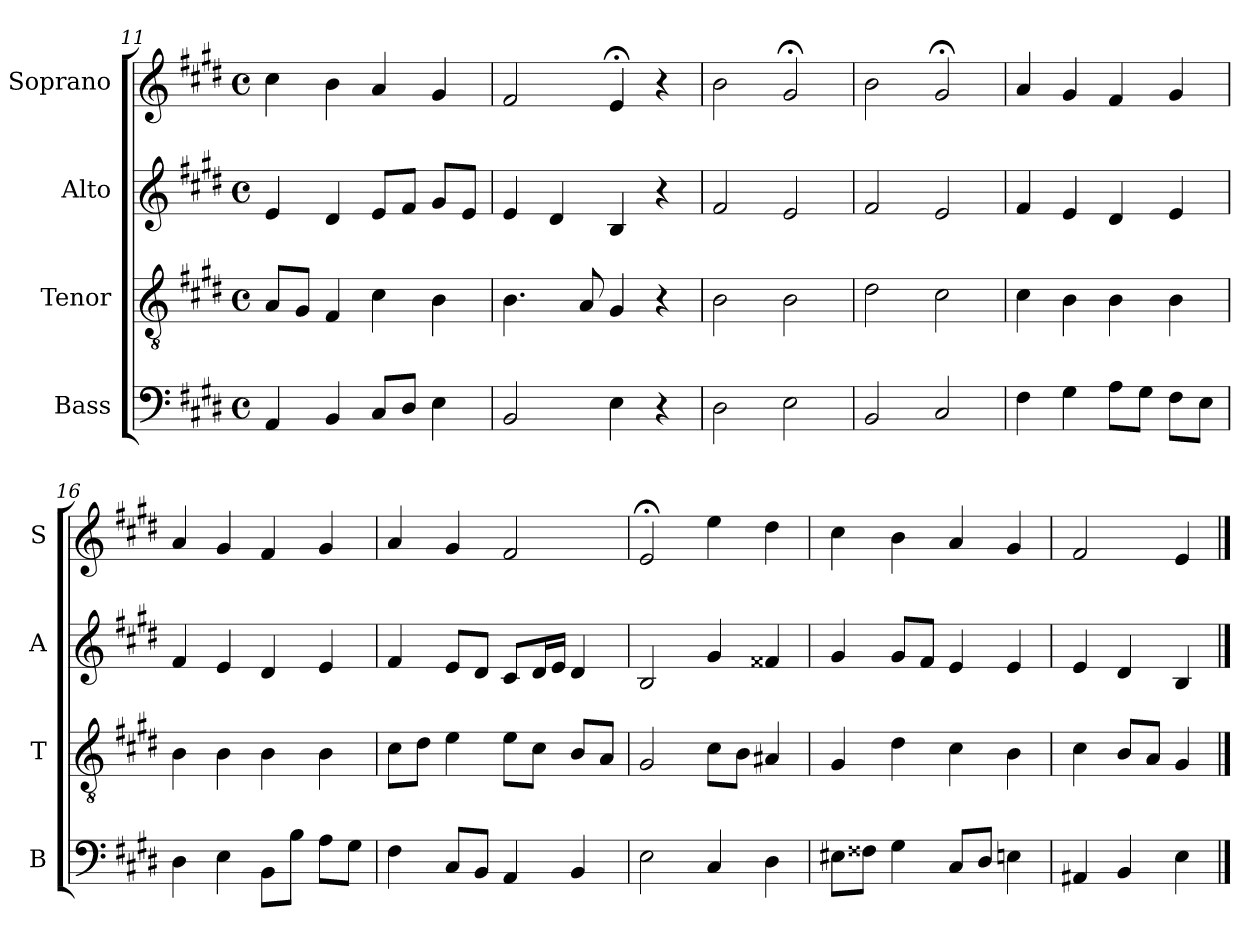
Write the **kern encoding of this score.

**kern	**kern	**kern	**kern
*part4	*part3	*part2	*part1
*staff4	*staff3	*staff2	*staff1
*I"Bass	*I"Tenor	*I"Alto	*I"Soprano
*I'B	*I'T	*I'A	*I'S
*clefF4	*clefGv2	*clefG2	*clefG2
*k[f#c#g#d#]	*k[f#c#g#d#]	*k[f#c#g#d#]	*k[f#c#g#d#]
*E:	*E:	*E:	*E:
*M4/4	*M4/4	*M4/4	*M4/4
*met(c)	*met(c)	*met(c)	*met(c)
=11	=11	=11	=11
4AA/	8A/L	4e/	4cc#\
.	8G#/J	.	.
4BB/	4F#/	4d#/	4b\
8C#/L	4c#\	8e/L	4a/
8D#/J	.	8f#/J	.
4E\	4B\	8g#/L	4g#/
.	.	8e/J	.
=12	=12	=12	=12
2BB/	4.B\	4e/	2f#/
.	.	4d#/	.
.	8A/	.	.
4E\	4G#/	4B/	4e;</
4r	4r	4r	4r
=13	=13	=13	=13
2D#\	2B\	2f#/	2b\
2E\	2B\	2e/	2g#;</
!!LO:LB:g=z
=14	=14	=14	=14
2BB/	2d#\	2f#/	2b\
2C#/	2c#\	2e/	2g#;</
=15	=15	=15	=15
4F#\	4c#\	4f#/	4a/
4G#\	4B\	4e/	4g#/
8A\L	4B\	4d#/	4f#/
8G#\J	.	.	.
8F#\L	4B\	4e/	4g#/
8E\J	.	.	.
=16	=16	=16	=16
4D#\	4B\	4f#/	4a/
4E\	4B\	4e/	4g#/
8BB\L	4B\	4d#/	4f#/
8B\J	.	.	.
8A\L	4B\	4e/	4g#/
8G#\J	.	.	.
=17	=17	=17	=17
4F#\	8c#\L	4f#/	4a/
.	8d#\J	.	.
8C#/L	4e\	8e/L	4g#/
8BB/J	.	8d#/J	.
4AA/	8e\L	8c#/L	2f#/
.	8c#\J	16d#/L	.
.	.	16e/JJ	.
4BB/	8B/L	4d#/	.
.	8A/J	.	.
=18	=18	=18	=18
2E\	2G#/	2B/	2e;</
4C#/	8c#\L	4g#/	4ee\
.	8B\J	.	.
4D#\	4A#X/	4f##X/	4dd#\
=19	=19	=19	=19
8E#X\L	4G#/	4g#/	4cc#\
8F##X\J	.	.	.
4G#\	4d#\	8g#/L	4b\
.	.	8f#/J	.
8C#/L	4c#\	4e/	4a/
8D#/J	.	.	.
4En\	4B\	4e/	4g#/
=20	=20	=20	=20
4AA#X/	4c#\	4e/	2f#/
4BB/	8B/L	4d#/	.
.	8A/J	.	.
4E\	4G#/	4B/	4e/
==	==	==	==
*-	*-	*-	*-
